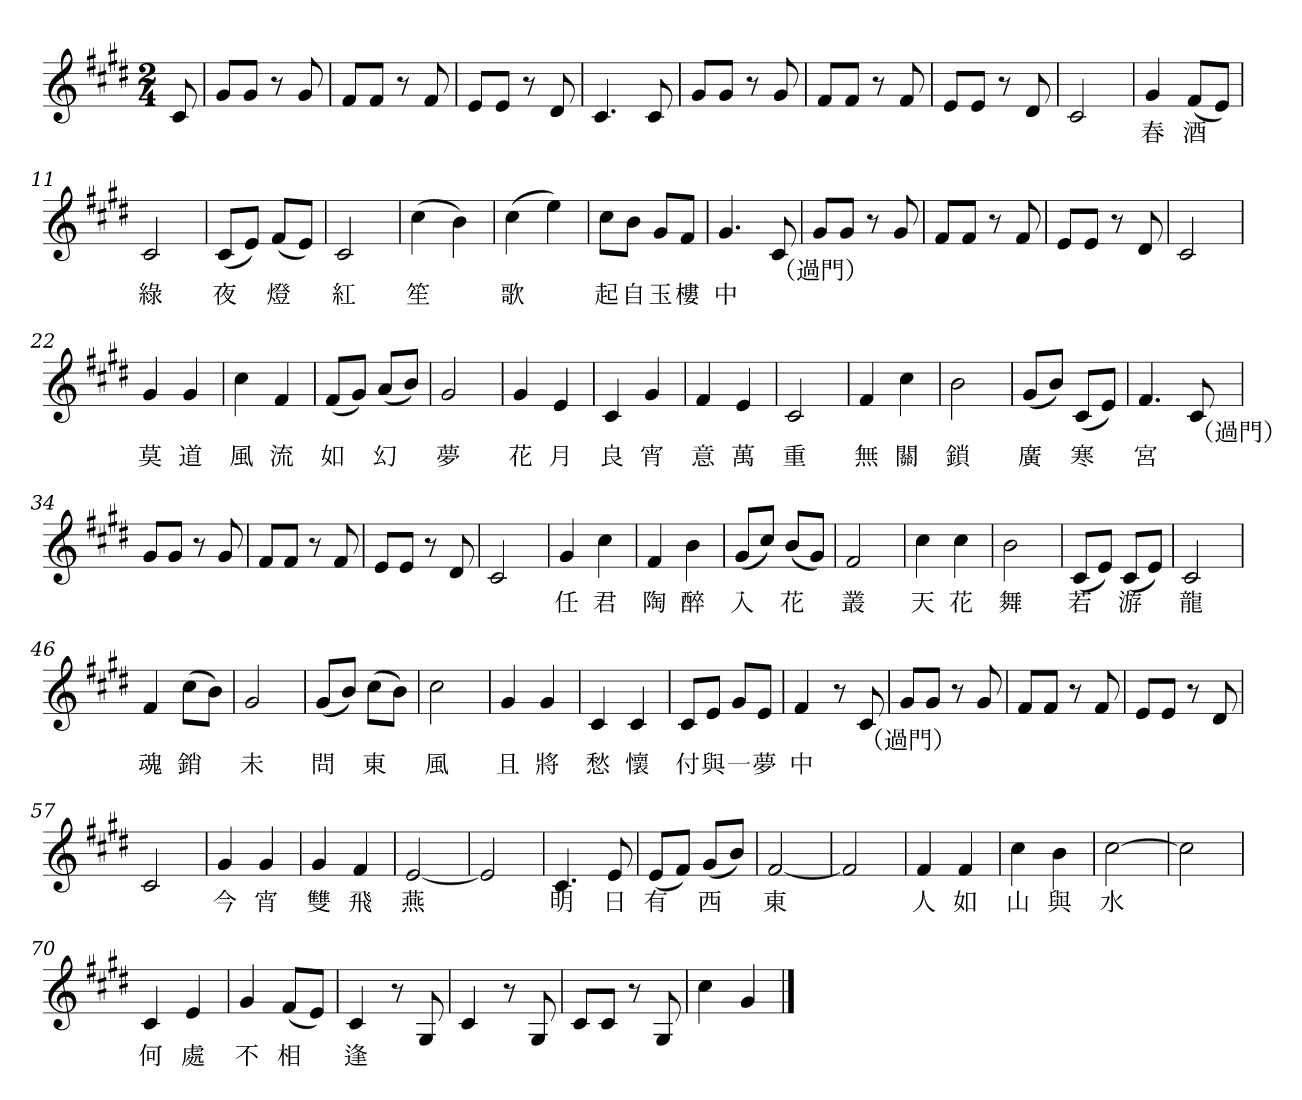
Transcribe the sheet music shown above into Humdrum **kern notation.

**kern	**text
*part1	*part1
*staff1	*staff1
*clefG2	*
*k[f#c#g#d#]	*
*M2/4	*
=1	=1
8c#	.
=2	=2
8g#L	.
8g#J	.
8r	.
8g#	.
=3	=3
8f#L	.
8f#J	.
8r	.
8f#	.
=4	=4
8eL	.
8eJ	.
8r	.
8d#	.
=5	=5
4.c#	.
8c#	.
=6	=6
8g#L	.
8g#J	.
8r	.
8g#	.
=7	=7
8f#L	.
8f#J	.
8r	.
8f#	.
!!LO:LB:g=z
=8	=8
8eL	.
8eJ	.
8r	.
8d#	.
=9	=9
2c#	.
=10	=10
4g#	春
(<8f#L	酒
8eJ)	.
=11	=11
2c#	綠
=12	=12
(<8c#L	夜
8eJ)	.
(<8f#L	燈
8eJ)	.
=13	=13
2c#	紅
=14	=14
(>4cc#	笙
4b)	.
!!LO:LB:g=z
=15	=15
(>4cc#	歌
4ee)	.
=16	=16
8cc#L	起
8bJ	自
8g#L	玉
8f#J	樓
=17	=17
4.g#	中
!LO:TX:b:t=（過門）	!
8c#	.
=18	=18
8g#L	.
8g#J	.
8r	.
8g#	.
=19	=19
8f#L	.
8f#J	.
8r	.
8f#	.
=20	=20
8eL	.
8eJ	.
8r	.
8d#	.
=21	=21
2c#	.
!!LO:LB:g=z
=22	=22
4g#	莫
4g#	道
=23	=23
4cc#	風
4f#	流
=24	=24
(<8f#L	如
8g#J)	.
(<8aL	幻
8bJ)	.
=25	=25
2g#	夢
=26	=26
4g#	花
4e	月
=27	=27
4c#	良
4g#	宵
=28	=28
4f#	意
4e	萬
!!LO:LB:g=z
=29	=29
2c#	重
=30	=30
4f#	無
4cc#	關
=31	=31
2b	鎖
=32	=32
(<8g#L	廣
8bJ)	.
(<8c#L	寒
8eJ)	.
=33	=33
4.f#	宮
!LO:TX:b:t=（過門）	!
8c#	.
=34	=34
8g#L	.
8g#J	.
8r	.
8g#	.
=35	=35
8f#L	.
8f#J	.
8r	.
8f#	.
!!LO:LB:g=z
=36	=36
8eL	.
8eJ	.
8r	.
8d#	.
=37	=37
2c#	.
=38	=38
4g#	任
4cc#	君
=39	=39
4f#	陶
4b	醉
=40	=40
(<8g#L	入
8cc#J)	.
(<8bL	花
8g#J)	.
=41	=41
2f#	叢
=42	=42
4cc#	天
4cc#	花
!!LO:LB:g=z
=43	=43
2b	舞
=44	=44
(<8c#L	若
8eJ)	.
(<8c#L	游
8eJ)	.
=45	=45
2c#	龍
=46	=46
4f#	魂
(>8cc#L	銷
8bJ)	.
=47	=47
2g#	未
=48	=48
(<8g#L	問
8bJ)	.
(>8cc#L	東
8bJ)	.
=49	=49
2cc#	風
!!LO:LB:g=z
=50	=50
4g#	且
4g#	將
=51	=51
4c#	愁
4c#	懷
=52	=52
8c#L	付
8eJ	與
8g#L	一
8eJ	夢
=53	=53
4f#	中
8r	.
!LO:TX:b:t=（過門）	!
8c#	.
=54	=54
8g#L	.
8g#J	.
8r	.
8g#	.
=55	=55
8f#L	.
8f#J	.
8r	.
8f#	.
=56	=56
8eL	.
8eJ	.
8r	.
8d#	.
!!LO:LB:g=z
=57	=57
2c#	.
=58	=58
4g#	今
4g#	宵
=59	=59
4g#	雙
4f#	飛
=60	=60
[2e	燕
=61	=61
2e]	.
=62	=62
4.c#	明
8e	日
=63	=63
(<8eL	有
8f#J)	.
(<8g#L	西
8bJ)	.
!!LO:LB:g=z
=64	=64
[2f#	東
=65	=65
2f#]	.
=66	=66
4f#	人
4f#	如
=67	=67
4cc#	山
4b	與
=68	=68
[2cc#	水
=69	=69
2cc#]	.
=70	=70
4c#	何
4e	處
=71	=71
4g#	不
(<8f#L	相
8eJ)	.
=72	=72
4c#	逢
8r	.
8G#	.
=73	=73
4c#	.
8r	.
8G#	.
=74	=74
8c#L	.
8c#J	.
8r	.
8G#	.
=75	=75
4cc#	.
4g#	.
==	==
*-	*-
